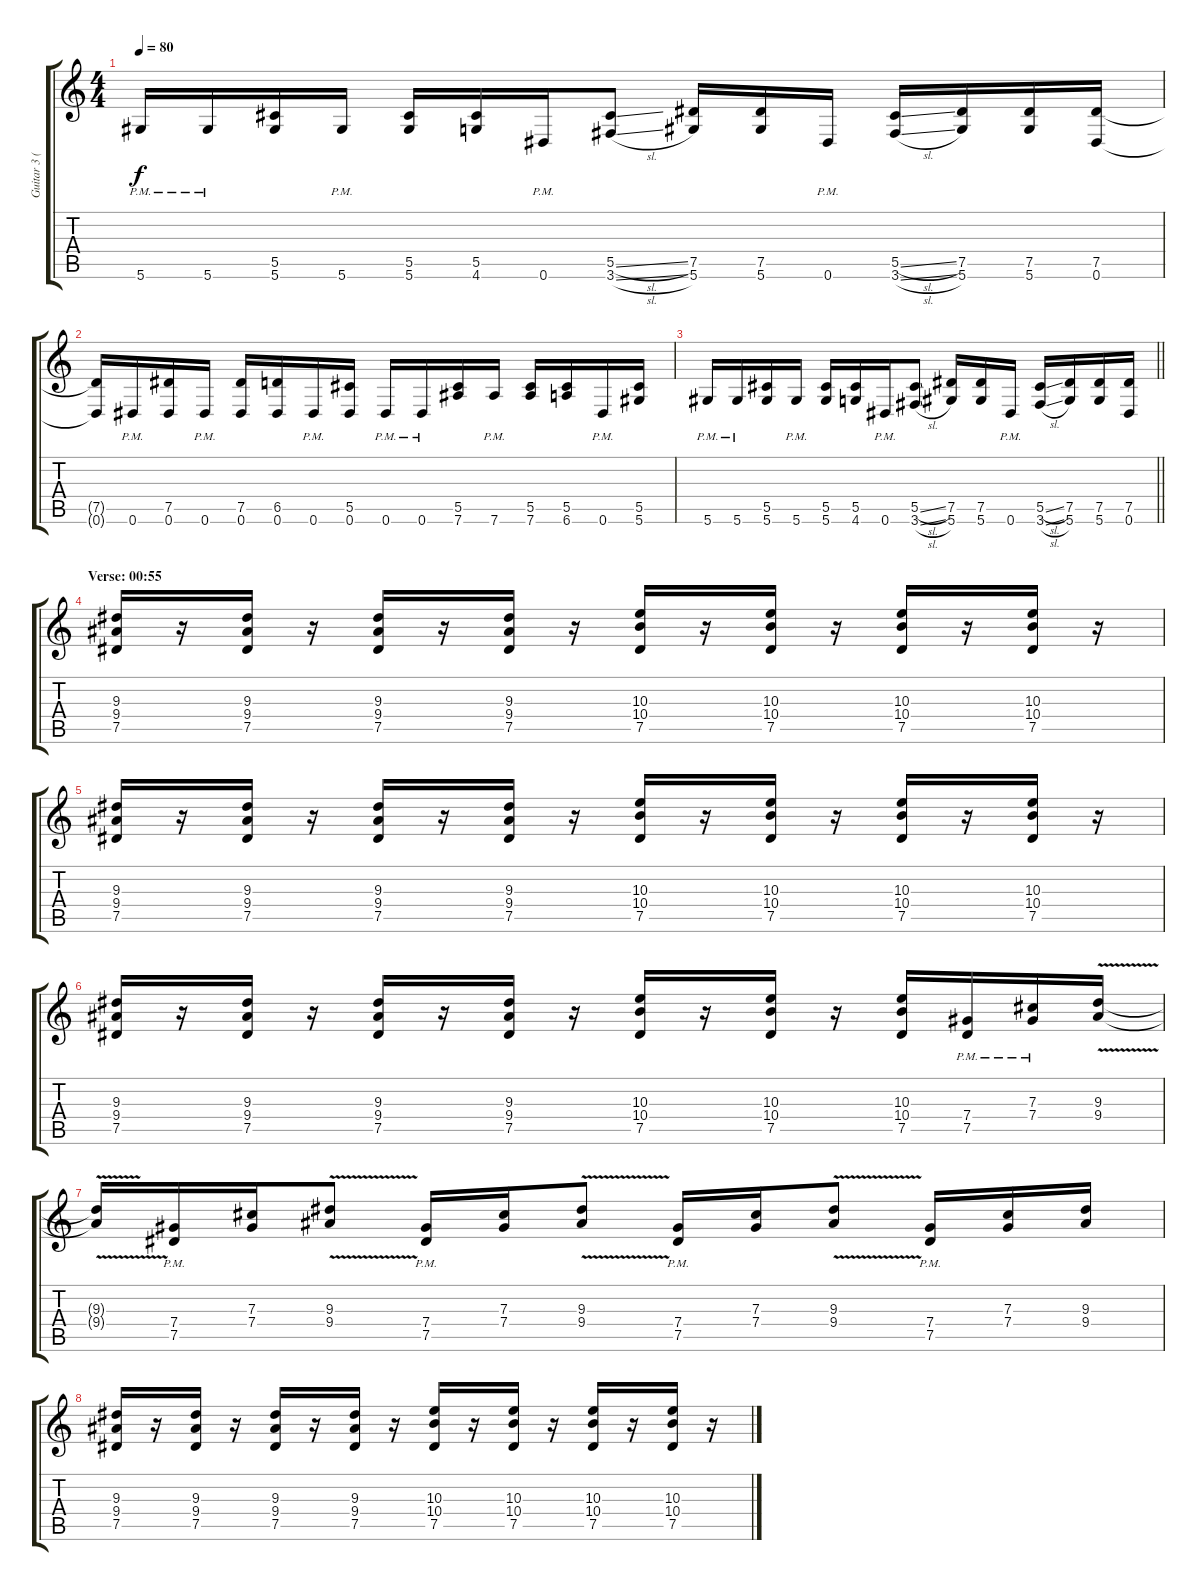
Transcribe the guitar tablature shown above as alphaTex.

\track ("Guitar 3 (Distortion)" "Guitar 3 (") {instrument distortionguitar}
\staff {score tabs}
\tuning (Eb4 Bb3 Gb3 Db3 Ab2 Eb2) {hide}
\ts (4 4)
\tempo 80
\clef g2
\ks c
5.6{pm}.16{dy f} 5.6{pm}.16 (5.5 5.6).16 5.6{pm}.16 (5.5 5.6).16 (5.5 4.6).16 0.6{pm}.16 (5.5{sl} 3.6{sl}).8 (7.5 5.6).16 (7.5 5.6).16 0.6{pm}.16 (5.5{sl} 3.6{sl}).16 (7.5 5.6).16 (7.5 5.6).16 (7.5 0.6).16 |
(7.5{t} 0.6{t}).16 0.6{pm}.16 (7.5 0.6).16 0.6{pm}.16 (7.5 0.6).16 (6.5 0.6).16 0.6{pm}.16 (5.5 0.6).16 0.6{pm}.16 0.6{pm}.16 (5.5 7.6).16 7.6{pm}.16 (5.5 7.6).16 (5.5 6.6).16 0.6{pm}.16 (5.5 5.6).16 |
\barLineRight lightlight
5.6{pm}.16 5.6{pm}.16 (5.5 5.6).16 5.6{pm}.16 (5.5 5.6).16 (5.5 4.6).16 0.6{pm}.16 (5.5{sl} 3.6{sl}).8 (7.5 5.6).16 (7.5 5.6).16 0.6{pm}.16 (5.5{sl} 3.6{sl}).16 (7.5 5.6).16 (7.5 5.6).16 (7.5 0.6).16 |
\section ("" "Verse: 00:55")
(9.3 9.4 7.5).16 r.16 (9.3 9.4 7.5).16 r.16 (9.3 9.4 7.5).16 r.16 (9.3 9.4 7.5).16 r.16 (10.3 10.4 7.5).16 r.16 (10.3 10.4 7.5).16 r.16 (10.3 10.4 7.5).16 r.16 (10.3 10.4 7.5).16 r.16 |
(9.3 9.4 7.5).16 r.16 (9.3 9.4 7.5).16 r.16 (9.3 9.4 7.5).16 r.16 (9.3 9.4 7.5).16 r.16 (10.3 10.4 7.5).16 r.16 (10.3 10.4 7.5).16 r.16 (10.3 10.4 7.5).16 r.16 (10.3 10.4 7.5).16 r.16 |
(9.3 9.4 7.5).16 r.16 (9.3 9.4 7.5).16 r.16 (9.3 9.4 7.5).16 r.16 (9.3 9.4 7.5).16 r.16 (10.3 10.4 7.5).16 r.16 (10.3 10.4 7.5).16 r.16 (10.3 10.4 7.5).16 (7.4{pm} 7.5{pm}).16 (7.3{pm} 7.4{pm}).16 (9.3{v} 9.4{v}).16 |
(9.3{t} 9.4{t}).16 (7.4{pm} 7.5{pm}).16 (7.3 7.4).16 (9.3{v} 9.4{v}).8 (7.4{pm} 7.5{pm}).16 (7.3 7.4).16 (9.3{v} 9.4{v}).8 (7.4{pm} 7.5{pm}).16 (7.3 7.4).16 (9.3{v} 9.4{v}).8 (7.4{pm} 7.5{pm}).16 (7.3 7.4).16 (9.3 9.4).16 |
(9.3 9.4 7.5).16 r.16 (9.3 9.4 7.5).16 r.16 (9.3 9.4 7.5).16 r.16 (9.3 9.4 7.5).16 r.16 (10.3 10.4 7.5).16 r.16 (10.3 10.4 7.5).16 r.16 (10.3 10.4 7.5).16 r.16 (10.3 10.4 7.5).16 r.16
